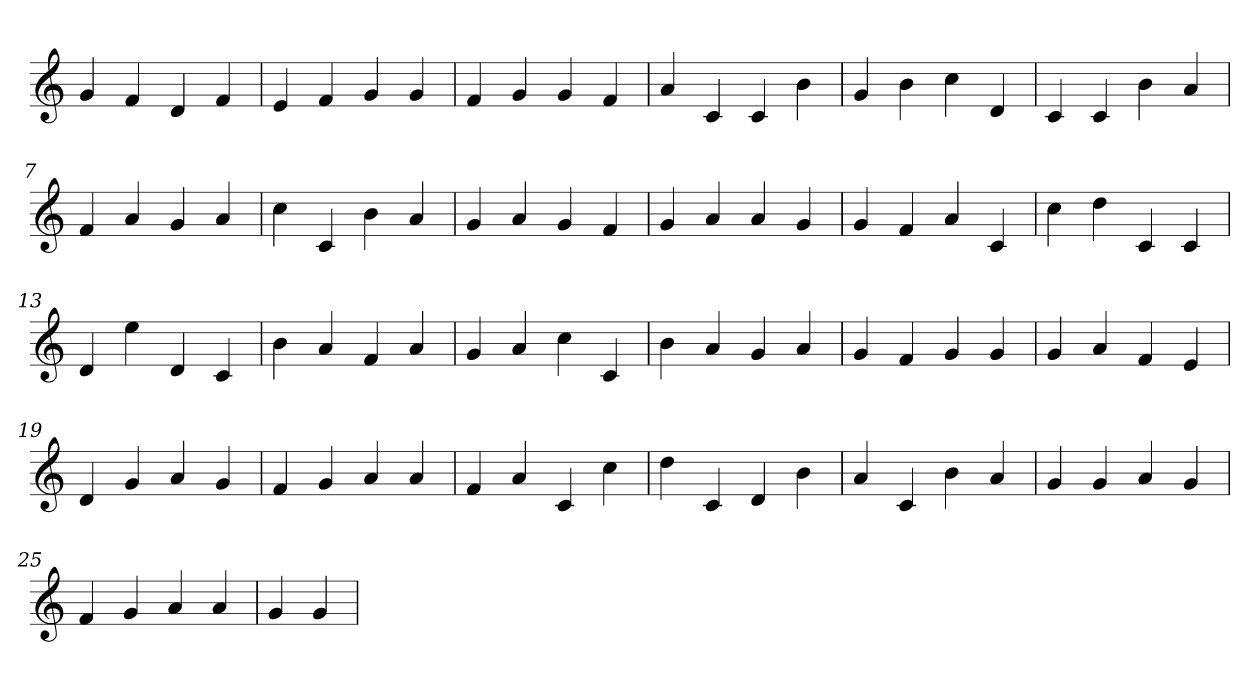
**kern
*part1
*staff1
*clefG2
=1
4g
4f
4d
4f
=2
4e
4f
4g
4g
=3
4f
4g
4g
4f
=4
4a
4c
4c
4b
=5
4g
4b
4cc
4d
=6
4c
4c
4b
4a
=7
4f
4a
4g
4a
=8
4cc
4c
4b
4a
=9
4g
4a
4g
4f
=10
4g
4a
4a
4g
=11
4g
4f
4a
4c
=12
4cc
4dd
4c
4c
=13
4d
4ee
4d
4c
=14
4b
4a
4f
4a
=15
4g
4a
4cc
4c
=16
4b
4a
4g
4a
=17
4g
4f
4g
4g
=18
4g
4a
4f
4e
=19
4d
4g
4a
4g
=20
4f
4g
4a
4a
=21
4f
4a
4c
4cc
=22
4dd
4c
4d
4b
=23
4a
4c
4b
4a
=24
4g
4g
4a
4g
=25
4f
4g
4a
4a
=26
4g
4g
=
*-
